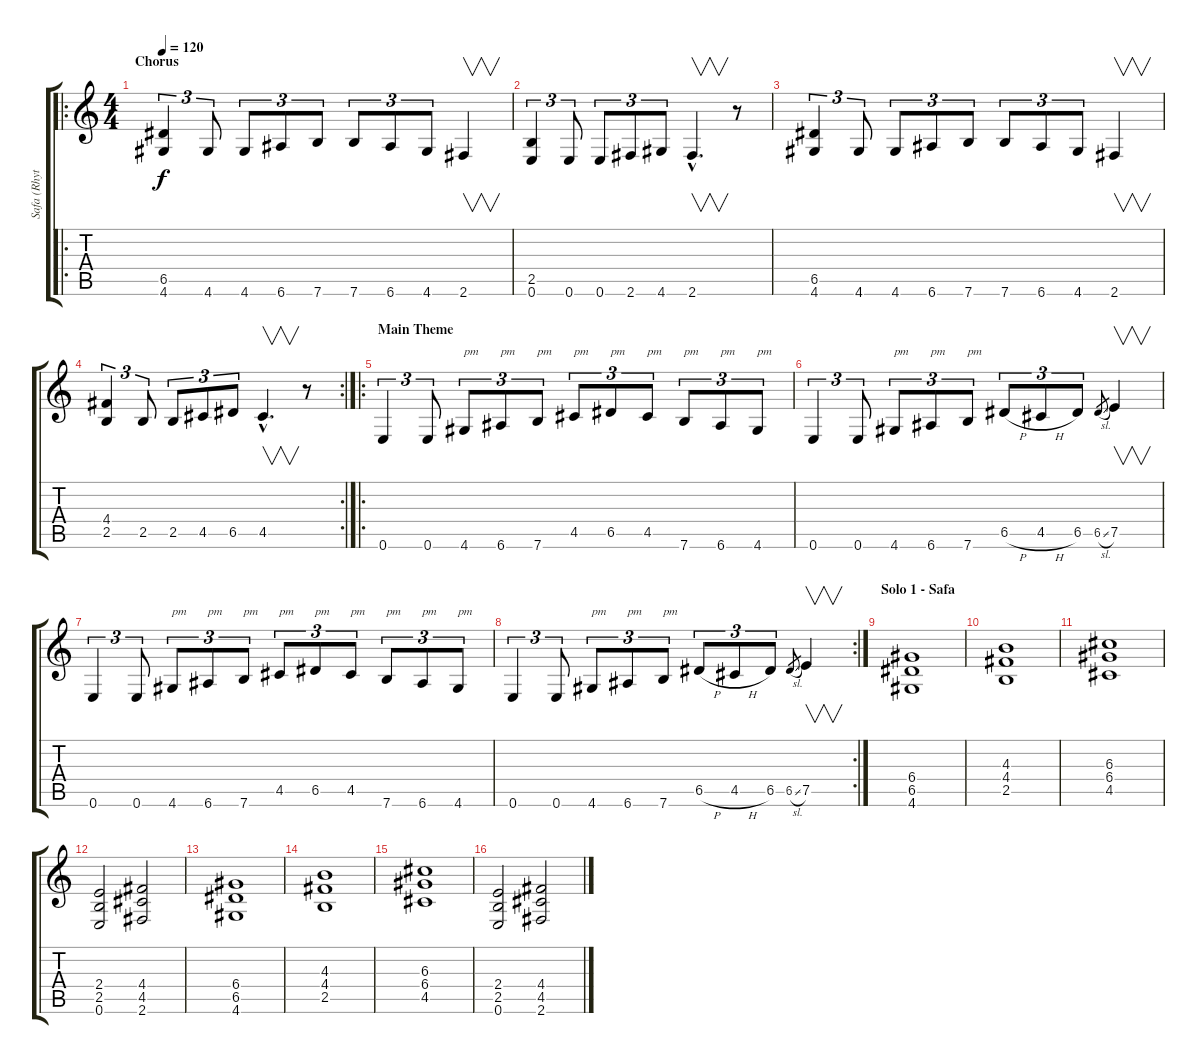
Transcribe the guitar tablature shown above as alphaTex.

\track ("Safa (Rhythm)" "Safa (Rhyt") {instrument distortionguitar}
\staff {score tabs}
\tuning (E4 B3 G3 D3 A2 E2) {hide}
\ro
\ts (4 4)
\section ("" "Chorus")
\tempo 120
\clef g2
\ks c
(6.5 4.6).4{tu (3 2) dy f} 4.6.8{tu (3 2)} 4.6.8{tu (3 2)} 6.6.8{tu (3 2)} 7.6.8{tu (3 2)} 7.6.8{tu (3 2)} 6.6.8{tu (3 2)} 4.6.8{tu (3 2)} 2.6.4{v} |
(2.5 0.6).4{tu (3 2)} 0.6.8{tu (3 2)} 0.6.8{tu (3 2)} 2.6.8{tu (3 2)} 4.6.8{tu (3 2)} 2.6{hac}.4{v d} r.8 |
(6.5 4.6).4{tu (3 2)} 4.6.8{tu (3 2)} 4.6.8{tu (3 2)} 6.6.8{tu (3 2)} 7.6.8{tu (3 2)} 7.6.8{tu (3 2)} 6.6.8{tu (3 2)} 4.6.8{tu (3 2)} 2.6.4{v} |
\rc 2
(4.4 2.5).4{tu (3 2)} 2.5.8{tu (3 2)} 2.5.8{tu (3 2)} 4.5.8{tu (3 2)} 6.5.8{tu (3 2)} 4.5{hac}.4{v d} r.8 |
\ro
\section ("" "Main Theme")
0.6.4{tu (3 2)} 0.6.8{tu (3 2)} 4.6.8{tu (3 2) txt "pm"} 6.6.8{tu (3 2) txt "pm"} 7.6.8{tu (3 2) txt "pm"} 4.5.8{tu (3 2) txt "pm"} 6.5.8{tu (3 2) txt "pm"} 4.5.8{tu (3 2) txt "pm"} 7.6.8{tu (3 2) txt "pm"} 6.6.8{tu (3 2) txt "pm"} 4.6.8{tu (3 2) txt "pm"} |
0.6.4{tu (3 2)} 0.6.8{tu (3 2)} 4.6.8{tu (3 2) txt "pm"} 6.6.8{tu (3 2) txt "pm"} 7.6.8{tu (3 2) txt "pm"} 6.5{h}.8{tu (3 2)} 4.5{h}.8{tu (3 2)} 6.5.8{tu (3 2)} 6.5{sl}.8{gr} 7.5.4{v} |
0.6.4{tu (3 2)} 0.6.8{tu (3 2)} 4.6.8{tu (3 2) txt "pm"} 6.6.8{tu (3 2) txt "pm"} 7.6.8{tu (3 2) txt "pm"} 4.5.8{tu (3 2) txt "pm"} 6.5.8{tu (3 2) txt "pm"} 4.5.8{tu (3 2) txt "pm"} 7.6.8{tu (3 2) txt "pm"} 6.6.8{tu (3 2) txt "pm"} 4.6.8{tu (3 2) txt "pm"} |
\rc 2
0.6.4{tu (3 2)} 0.6.8{tu (3 2)} 4.6.8{tu (3 2) txt "pm"} 6.6.8{tu (3 2) txt "pm"} 7.6.8{tu (3 2) txt "pm"} 6.5{h}.8{tu (3 2)} 4.5{h}.8{tu (3 2)} 6.5.8{tu (3 2)} 6.5{sl}.8{gr} 7.5.4{v} |
\section ("" "Solo 1 - Safa")
(6.4 6.5 4.6).1 |
(4.3 4.4 2.5).1 |
(6.3 6.4 4.5).1 |
(2.4 2.5 0.6).2 (4.4 4.5 2.6).2 |
(6.4 6.5 4.6).1 |
(4.3 4.4 2.5).1 |
(6.3 6.4 4.5).1 |
(2.4 2.5 0.6).2 (4.4 4.5 2.6).2
